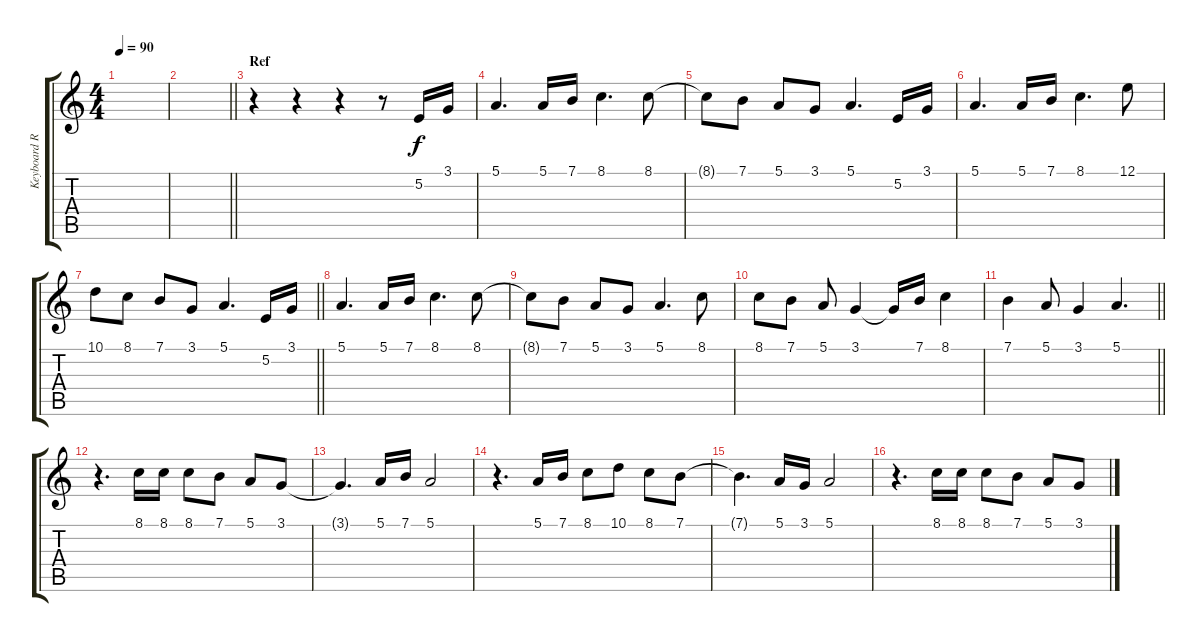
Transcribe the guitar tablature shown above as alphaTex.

\track ("Keyboard RH" "Keyboard R") {instrument stringensemble1}
\staff {score tabs}
\tuning (E4 B3 G3 D3 A2 E2) {hide}
\ts (4 4)
\tempo 90
\clef g2
\ks c
|
\barLineRight lightlight
|
\section ("" "Ref")
r.4 r.4 r.4 r.8 5.2.16 3.1.16 |
5.1.4{d} 5.1.16 7.1.16 8.1.4{d} 8.1.8 |
8.1{t}.8 7.1.8 5.1.8 3.1.8 5.1.4{d} 5.2.16 3.1.16 |
5.1.4{d} 5.1.16 7.1.16 8.1.4{d} 12.1.8 |
\barLineRight lightlight
10.1.8 8.1.8 7.1.8 3.1.8 5.1.4{d} 5.2.16 3.1.16 |
5.1.4{d} 5.1.16 7.1.16 8.1.4{d} 8.1.8 |
8.1{t}.8 7.1.8 5.1.8 3.1.8 5.1.4{d} 8.1.8 |
8.1.8 7.1.8 5.1.8 3.1.4 3.1{t}.16 7.1.16 8.1.4 |
\barLineRight lightlight
7.1.4 5.1.8 3.1.4 5.1.4{d} |
r.4{d} 8.1.16 8.1.16 8.1.8 7.1.8 5.1.8 3.1.8 |
3.1{t}.4{d} 5.1.16 7.1.16 5.1.2 |
r.4{d} 5.1.16 7.1.16 8.1.8 10.1.8 8.1.8 7.1.8 |
7.1{t}.4{d} 5.1.16 3.1.16 5.1.2 |
r.4{d} 8.1.16 8.1.16 8.1.8 7.1.8 5.1.8 3.1.8
